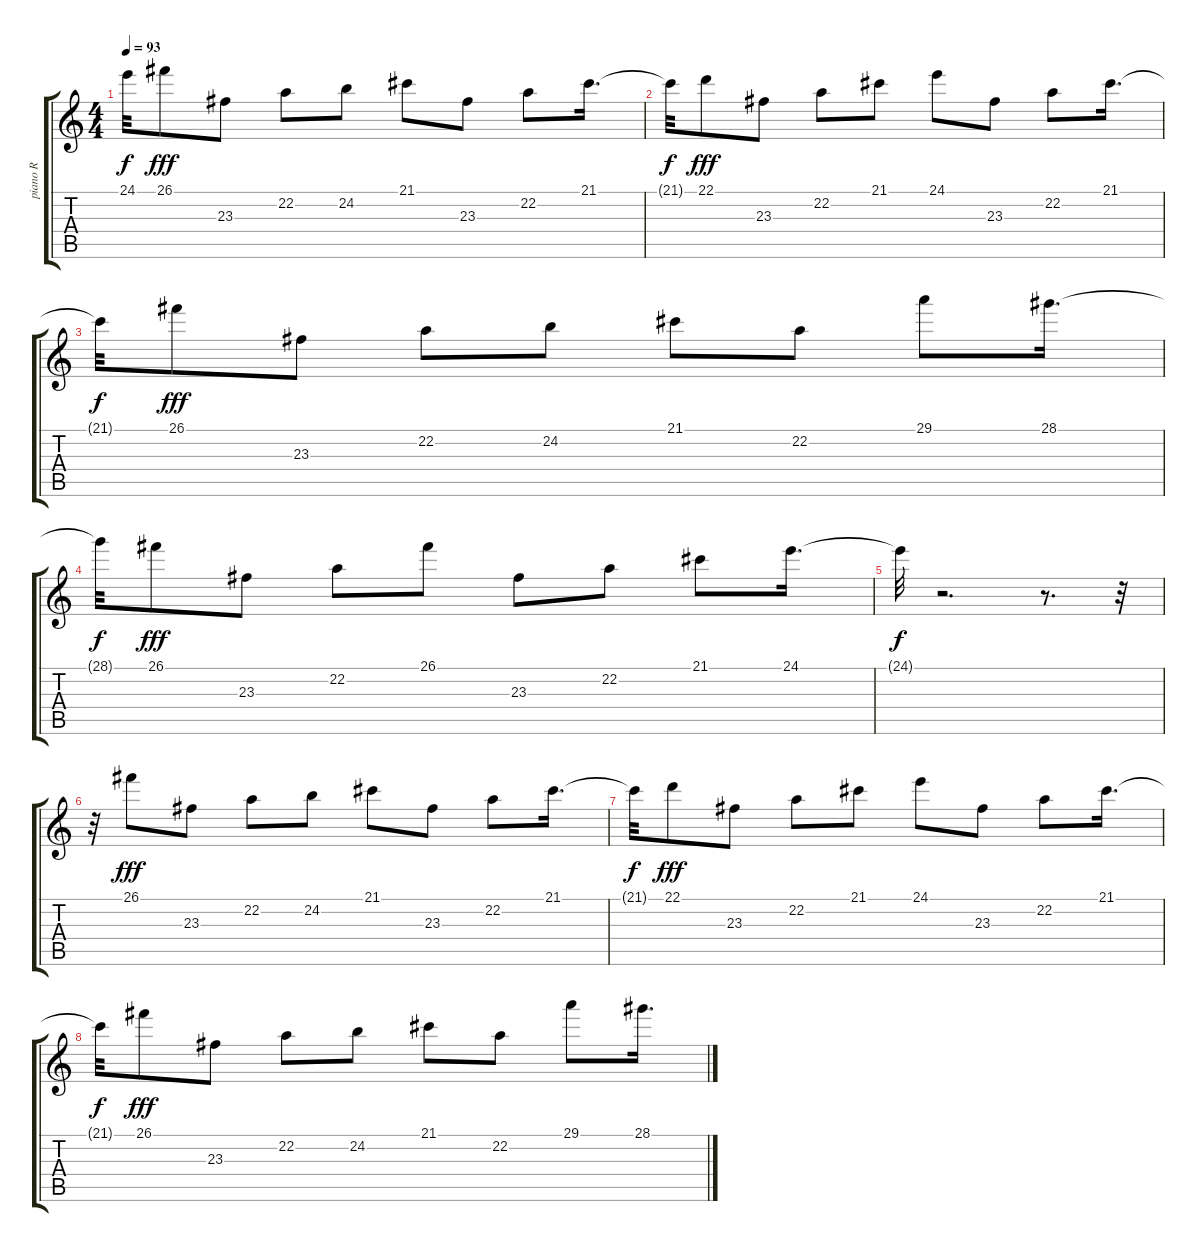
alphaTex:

\track ("piano R" "piano R") {instrument acousticgrandpiano}
\staff {score tabs}
\tuning (E4 B3 G3 D3 A2 E2) {hide}
\ts (4 4)
\tempo 93
\clef g2
\ks c
24.1{t}.32{dy f} 26.1.8{dy fff} 23.3.8 22.2.8 24.2.8 21.1.8 23.3.8 22.2.8 21.1.16{d} |
21.1{t}.32{dy f} 22.1.8{dy fff} 23.3.8 22.2.8 21.1.8 24.1.8 23.3.8 22.2.8 21.1.16{d} |
21.1{t}.32{dy f} 26.1.8{dy fff} 23.3.8 22.2.8 24.2.8 21.1.8 22.2.8 29.1.8 28.1.16{d} |
28.1{t}.32{dy f} 26.1.8{dy fff} 23.3.8 22.2.8 26.1.8 23.3.8 22.2.8 21.1.8 24.1.16{d} |
24.1{t}.32{dy f} r.2{d} r.8{d} r.32 |
r.32 26.1.8{dy fff} 23.3.8 22.2.8 24.2.8 21.1.8 23.3.8 22.2.8 21.1.16{d} |
21.1{t}.32{dy f} 22.1.8{dy fff} 23.3.8 22.2.8 21.1.8 24.1.8 23.3.8 22.2.8 21.1.16{d} |
21.1{t}.32{dy f} 26.1.8{dy fff} 23.3.8 22.2.8 24.2.8 21.1.8 22.2.8 29.1.8 28.1.16{d}
